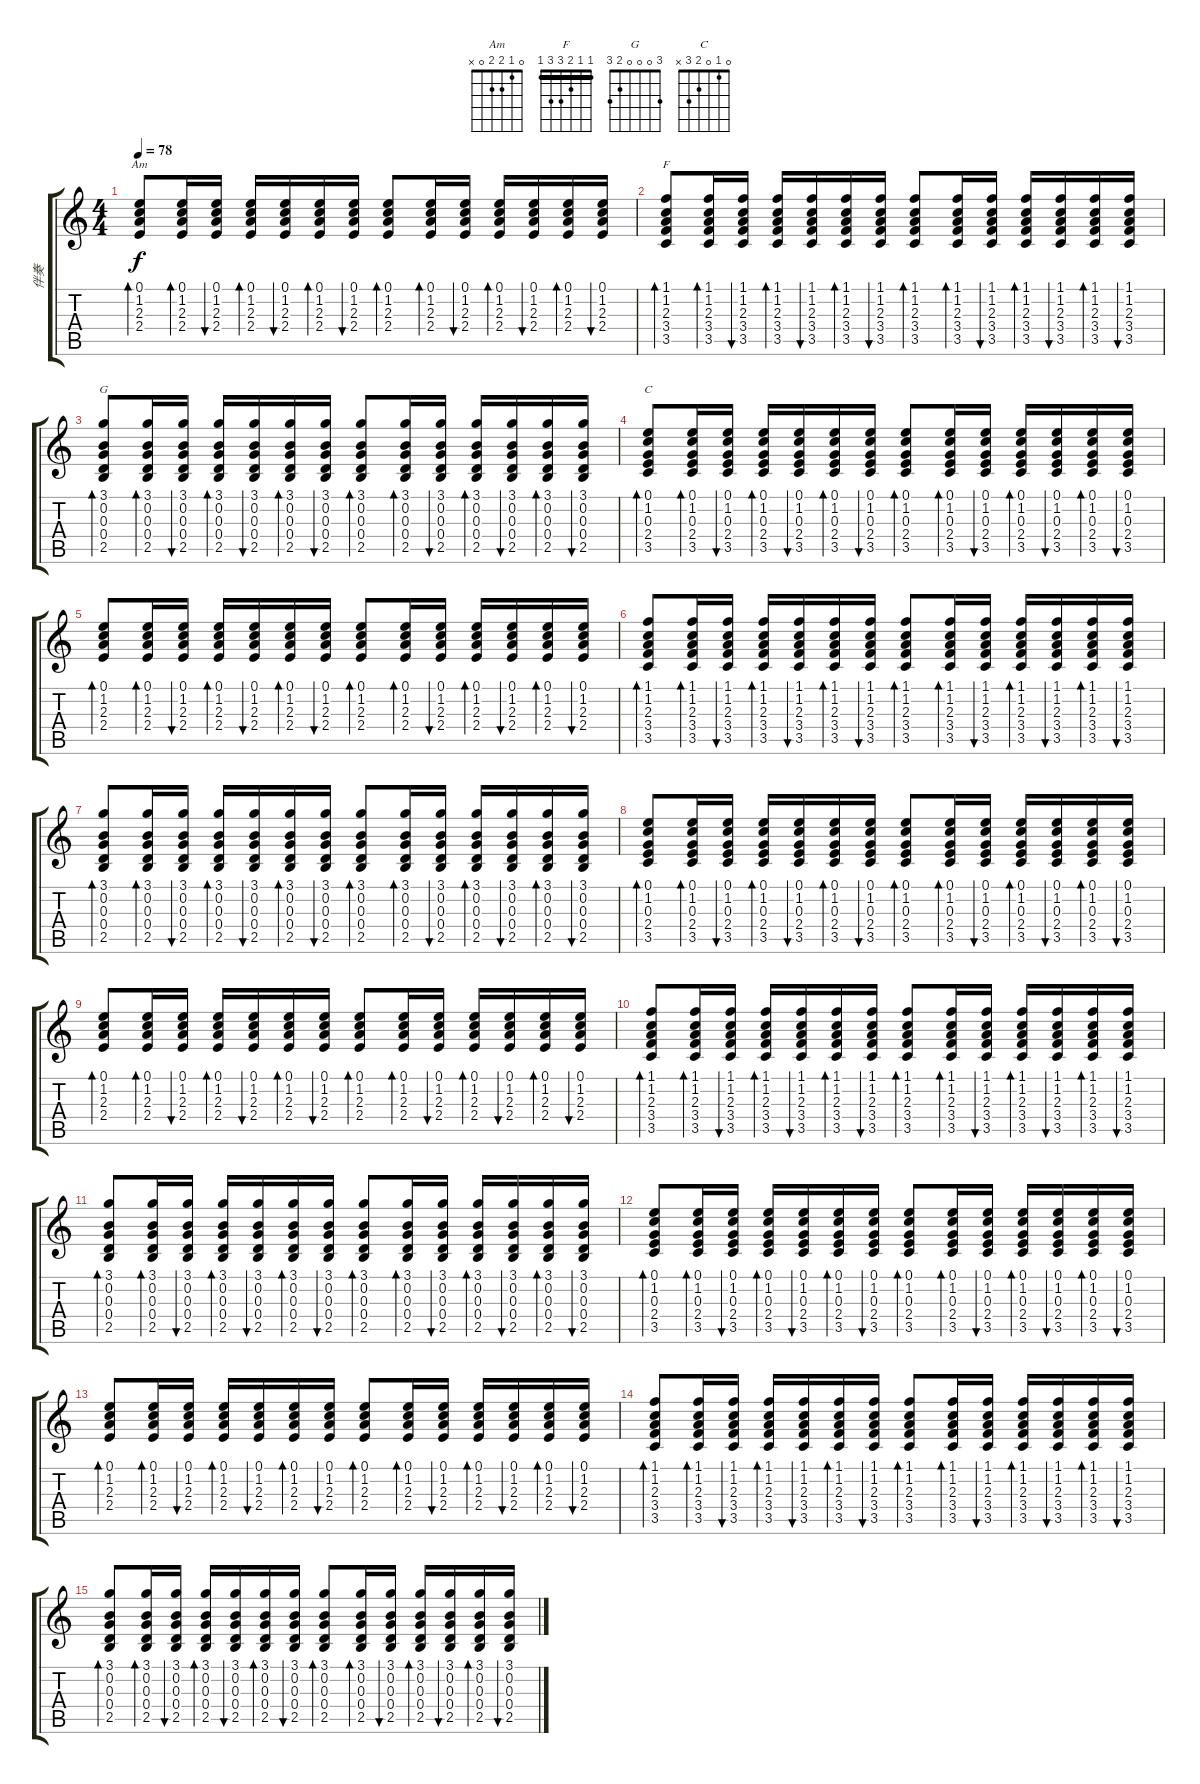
\track ("伴奏" "伴奏") {instrument acousticguitarsteel}
\staff {score tabs}
\tuning (E4 B3 G3 D3 A2 E2) {hide}
\chord ("Am" 0 1 2 2 0 x)
\chord ("F" 1 1 2 3 3 1) {barre 1}
\chord ("G" 3 0 0 0 2 3)
\chord ("C" 0 1 0 2 3 x)
\ts (4 4)
\tempo 78
\clef g2
\ks c
(0.1 1.2 2.3 2.4).8{bd 30 ch "Am" dy f} (0.1 1.2 2.3 2.4).16{bd 30} (0.1 1.2 2.3 2.4).16{bu 30} (0.1 1.2 2.3 2.4).16{bd 30} (0.1 1.2 2.3 2.4).16{bu 30} (0.1 1.2 2.3 2.4).16{bd 30} (0.1 1.2 2.3 2.4).16{bu 30} (0.1 1.2 2.3 2.4).8{bd 30} (0.1 1.2 2.3 2.4).16{bd 30} (0.1 1.2 2.3 2.4).16{bu 30} (0.1 1.2 2.3 2.4).16{bd 30} (0.1 1.2 2.3 2.4).16{bu 30} (0.1 1.2 2.3 2.4).16{bd 30} (0.1 1.2 2.3 2.4).16{bu 30} |
(1.1 1.2 2.3 3.4 3.5).8{bd 30 ch "F"} (1.1 1.2 2.3 3.4 3.5).16{bd 30} (1.1 1.2 2.3 3.4 3.5).16{bu 30} (1.1 1.2 2.3 3.4 3.5).16{bd 30} (1.1 1.2 2.3 3.4 3.5).16{bu 30} (1.1 1.2 2.3 3.4 3.5).16{bd 30} (1.1 1.2 2.3 3.4 3.5).16{bu 30} (1.1 1.2 2.3 3.4 3.5).8{bd 30} (1.1 1.2 2.3 3.4 3.5).16{bd 30} (1.1 1.2 2.3 3.4 3.5).16{bu 30} (1.1 1.2 2.3 3.4 3.5).16{bd 30} (1.1 1.2 2.3 3.4 3.5).16{bu 30} (1.1 1.2 2.3 3.4 3.5).16{bd 30} (1.1 1.2 2.3 3.4 3.5).16{bu 30} |
(3.1 0.2 0.3 0.4 2.5).8{bd 30 ch "G"} (3.1 0.2 0.3 0.4 2.5).16{bd 30} (3.1 0.2 0.3 0.4 2.5).16{bu 30} (3.1 0.2 0.3 0.4 2.5).16{bd 30} (3.1 0.2 0.3 0.4 2.5).16{bu 30} (3.1 0.2 0.3 0.4 2.5).16{bd 30} (3.1 0.2 0.3 0.4 2.5).16{bu 30} (3.1 0.2 0.3 0.4 2.5).8{bd 30} (3.1 0.2 0.3 0.4 2.5).16{bd 30} (3.1 0.2 0.3 0.4 2.5).16{bu 30} (3.1 0.2 0.3 0.4 2.5).16{bd 30} (3.1 0.2 0.3 0.4 2.5).16{bu 30} (3.1 0.2 0.3 0.4 2.5).16{bd 30} (3.1 0.2 0.3 0.4 2.5).16{bu 30} |
(0.1 1.2 0.3 2.4 3.5).8{bd 30 ch "C"} (0.1 1.2 0.3 2.4 3.5).16{bd 30} (0.1 1.2 0.3 2.4 3.5).16{bu 30} (0.1 1.2 0.3 2.4 3.5).16{bd 30} (0.1 1.2 0.3 2.4 3.5).16{bu 30} (0.1 1.2 0.3 2.4 3.5).16{bd 30} (0.1 1.2 0.3 2.4 3.5).16{bu 30} (0.1 1.2 0.3 2.4 3.5).8{bd 30} (0.1 1.2 0.3 2.4 3.5).16{bd 30} (0.1 1.2 0.3 2.4 3.5).16{bu 30} (0.1 1.2 0.3 2.4 3.5).16{bd 30} (0.1 1.2 0.3 2.4 3.5).16{bu 30} (0.1 1.2 0.3 2.4 3.5).16{bd 30} (0.1 1.2 0.3 2.4 3.5).16{bu 30} |
(0.1 1.2 2.3 2.4).8{bd 30} (0.1 1.2 2.3 2.4).16{bd 30} (0.1 1.2 2.3 2.4).16{bu 30} (0.1 1.2 2.3 2.4).16{bd 30} (0.1 1.2 2.3 2.4).16{bu 30} (0.1 1.2 2.3 2.4).16{bd 30} (0.1 1.2 2.3 2.4).16{bu 30} (0.1 1.2 2.3 2.4).8{bd 30} (0.1 1.2 2.3 2.4).16{bd 30} (0.1 1.2 2.3 2.4).16{bu 30} (0.1 1.2 2.3 2.4).16{bd 30} (0.1 1.2 2.3 2.4).16{bu 30} (0.1 1.2 2.3 2.4).16{bd 30} (0.1 1.2 2.3 2.4).16{bu 30} |
(1.1 1.2 2.3 3.4 3.5).8{bd 30} (1.1 1.2 2.3 3.4 3.5).16{bd 30} (1.1 1.2 2.3 3.4 3.5).16{bu 30} (1.1 1.2 2.3 3.4 3.5).16{bd 30} (1.1 1.2 2.3 3.4 3.5).16{bu 30} (1.1 1.2 2.3 3.4 3.5).16{bd 30} (1.1 1.2 2.3 3.4 3.5).16{bu 30} (1.1 1.2 2.3 3.4 3.5).8{bd 30} (1.1 1.2 2.3 3.4 3.5).16{bd 30} (1.1 1.2 2.3 3.4 3.5).16{bu 30} (1.1 1.2 2.3 3.4 3.5).16{bd 30} (1.1 1.2 2.3 3.4 3.5).16{bu 30} (1.1 1.2 2.3 3.4 3.5).16{bd 30} (1.1 1.2 2.3 3.4 3.5).16{bu 30} |
(3.1 0.2 0.3 0.4 2.5).8{bd 30} (3.1 0.2 0.3 0.4 2.5).16{bd 30} (3.1 0.2 0.3 0.4 2.5).16{bu 30} (3.1 0.2 0.3 0.4 2.5).16{bd 30} (3.1 0.2 0.3 0.4 2.5).16{bu 30} (3.1 0.2 0.3 0.4 2.5).16{bd 30} (3.1 0.2 0.3 0.4 2.5).16{bu 30} (3.1 0.2 0.3 0.4 2.5).8{bd 30} (3.1 0.2 0.3 0.4 2.5).16{bd 30} (3.1 0.2 0.3 0.4 2.5).16{bu 30} (3.1 0.2 0.3 0.4 2.5).16{bd 30} (3.1 0.2 0.3 0.4 2.5).16{bu 30} (3.1 0.2 0.3 0.4 2.5).16{bd 30} (3.1 0.2 0.3 0.4 2.5).16{bu 30} |
(0.1 1.2 0.3 2.4 3.5).8{bd 30} (0.1 1.2 0.3 2.4 3.5).16{bd 30} (0.1 1.2 0.3 2.4 3.5).16{bu 30} (0.1 1.2 0.3 2.4 3.5).16{bd 30} (0.1 1.2 0.3 2.4 3.5).16{bu 30} (0.1 1.2 0.3 2.4 3.5).16{bd 30} (0.1 1.2 0.3 2.4 3.5).16{bu 30} (0.1 1.2 0.3 2.4 3.5).8{bd 30} (0.1 1.2 0.3 2.4 3.5).16{bd 30} (0.1 1.2 0.3 2.4 3.5).16{bu 30} (0.1 1.2 0.3 2.4 3.5).16{bd 30} (0.1 1.2 0.3 2.4 3.5).16{bu 30} (0.1 1.2 0.3 2.4 3.5).16{bd 30} (0.1 1.2 0.3 2.4 3.5).16{bu 30} |
(0.1 1.2 2.3 2.4).8{bd 30} (0.1 1.2 2.3 2.4).16{bd 30} (0.1 1.2 2.3 2.4).16{bu 30} (0.1 1.2 2.3 2.4).16{bd 30} (0.1 1.2 2.3 2.4).16{bu 30} (0.1 1.2 2.3 2.4).16{bd 30} (0.1 1.2 2.3 2.4).16{bu 30} (0.1 1.2 2.3 2.4).8{bd 30} (0.1 1.2 2.3 2.4).16{bd 30} (0.1 1.2 2.3 2.4).16{bu 30} (0.1 1.2 2.3 2.4).16{bd 30} (0.1 1.2 2.3 2.4).16{bu 30} (0.1 1.2 2.3 2.4).16{bd 30} (0.1 1.2 2.3 2.4).16{bu 30} |
(1.1 1.2 2.3 3.4 3.5).8{bd 30} (1.1 1.2 2.3 3.4 3.5).16{bd 30} (1.1 1.2 2.3 3.4 3.5).16{bu 30} (1.1 1.2 2.3 3.4 3.5).16{bd 30} (1.1 1.2 2.3 3.4 3.5).16{bu 30} (1.1 1.2 2.3 3.4 3.5).16{bd 30} (1.1 1.2 2.3 3.4 3.5).16{bu 30} (1.1 1.2 2.3 3.4 3.5).8{bd 30} (1.1 1.2 2.3 3.4 3.5).16{bd 30} (1.1 1.2 2.3 3.4 3.5).16{bu 30} (1.1 1.2 2.3 3.4 3.5).16{bd 30} (1.1 1.2 2.3 3.4 3.5).16{bu 30} (1.1 1.2 2.3 3.4 3.5).16{bd 30} (1.1 1.2 2.3 3.4 3.5).16{bu 30} |
(3.1 0.2 0.3 0.4 2.5).8{bd 30} (3.1 0.2 0.3 0.4 2.5).16{bd 30} (3.1 0.2 0.3 0.4 2.5).16{bu 30} (3.1 0.2 0.3 0.4 2.5).16{bd 30} (3.1 0.2 0.3 0.4 2.5).16{bu 30} (3.1 0.2 0.3 0.4 2.5).16{bd 30} (3.1 0.2 0.3 0.4 2.5).16{bu 30} (3.1 0.2 0.3 0.4 2.5).8{bd 30} (3.1 0.2 0.3 0.4 2.5).16{bd 30} (3.1 0.2 0.3 0.4 2.5).16{bu 30} (3.1 0.2 0.3 0.4 2.5).16{bd 30} (3.1 0.2 0.3 0.4 2.5).16{bu 30} (3.1 0.2 0.3 0.4 2.5).16{bd 30} (3.1 0.2 0.3 0.4 2.5).16{bu 30} |
(0.1 1.2 0.3 2.4 3.5).8{bd 30} (0.1 1.2 0.3 2.4 3.5).16{bd 30} (0.1 1.2 0.3 2.4 3.5).16{bu 30} (0.1 1.2 0.3 2.4 3.5).16{bd 30} (0.1 1.2 0.3 2.4 3.5).16{bu 30} (0.1 1.2 0.3 2.4 3.5).16{bd 30} (0.1 1.2 0.3 2.4 3.5).16{bu 30} (0.1 1.2 0.3 2.4 3.5).8{bd 30} (0.1 1.2 0.3 2.4 3.5).16{bd 30} (0.1 1.2 0.3 2.4 3.5).16{bu 30} (0.1 1.2 0.3 2.4 3.5).16{bd 30} (0.1 1.2 0.3 2.4 3.5).16{bu 30} (0.1 1.2 0.3 2.4 3.5).16{bd 30} (0.1 1.2 0.3 2.4 3.5).16{bu 30} |
(0.1 1.2 2.3 2.4).8{bd 30 volume 5} (0.1 1.2 2.3 2.4).16{bd 30} (0.1 1.2 2.3 2.4).16{bu 30} (0.1 1.2 2.3 2.4).16{bd 30} (0.1 1.2 2.3 2.4).16{bu 30} (0.1 1.2 2.3 2.4).16{bd 30} (0.1 1.2 2.3 2.4).16{bu 30} (0.1 1.2 2.3 2.4).8{bd 30} (0.1 1.2 2.3 2.4).16{bd 30} (0.1 1.2 2.3 2.4).16{bu 30} (0.1 1.2 2.3 2.4).16{bd 30} (0.1 1.2 2.3 2.4).16{bu 30} (0.1 1.2 2.3 2.4).16{bd 30} (0.1 1.2 2.3 2.4).16{bu 30} |
(1.1 1.2 2.3 3.4 3.5).8{bd 30} (1.1 1.2 2.3 3.4 3.5).16{bd 30} (1.1 1.2 2.3 3.4 3.5).16{bu 30} (1.1 1.2 2.3 3.4 3.5).16{bd 30} (1.1 1.2 2.3 3.4 3.5).16{bu 30} (1.1 1.2 2.3 3.4 3.5).16{bd 30} (1.1 1.2 2.3 3.4 3.5).16{bu 30} (1.1 1.2 2.3 3.4 3.5).8{bd 30} (1.1 1.2 2.3 3.4 3.5).16{bd 30} (1.1 1.2 2.3 3.4 3.5).16{bu 30} (1.1 1.2 2.3 3.4 3.5).16{bd 30} (1.1 1.2 2.3 3.4 3.5).16{bu 30} (1.1 1.2 2.3 3.4 3.5).16{bd 30} (1.1 1.2 2.3 3.4 3.5).16{bu 30} |
(3.1 0.2 0.3 0.4 2.5).8{bd 30 volume 4} (3.1 0.2 0.3 0.4 2.5).16{bd 30} (3.1 0.2 0.3 0.4 2.5).16{bu 30} (3.1 0.2 0.3 0.4 2.5).16{bd 30} (3.1 0.2 0.3 0.4 2.5).16{bu 30} (3.1 0.2 0.3 0.4 2.5).16{bd 30} (3.1 0.2 0.3 0.4 2.5).16{bu 30} (3.1 0.2 0.3 0.4 2.5).8{bd 30} (3.1 0.2 0.3 0.4 2.5).16{bd 30} (3.1 0.2 0.3 0.4 2.5).16{bu 30} (3.1 0.2 0.3 0.4 2.5).16{bd 30} (3.1 0.2 0.3 0.4 2.5).16{bu 30} (3.1 0.2 0.3 0.4 2.5).16{bd 30} (3.1 0.2 0.3 0.4 2.5).16{bu 30}
